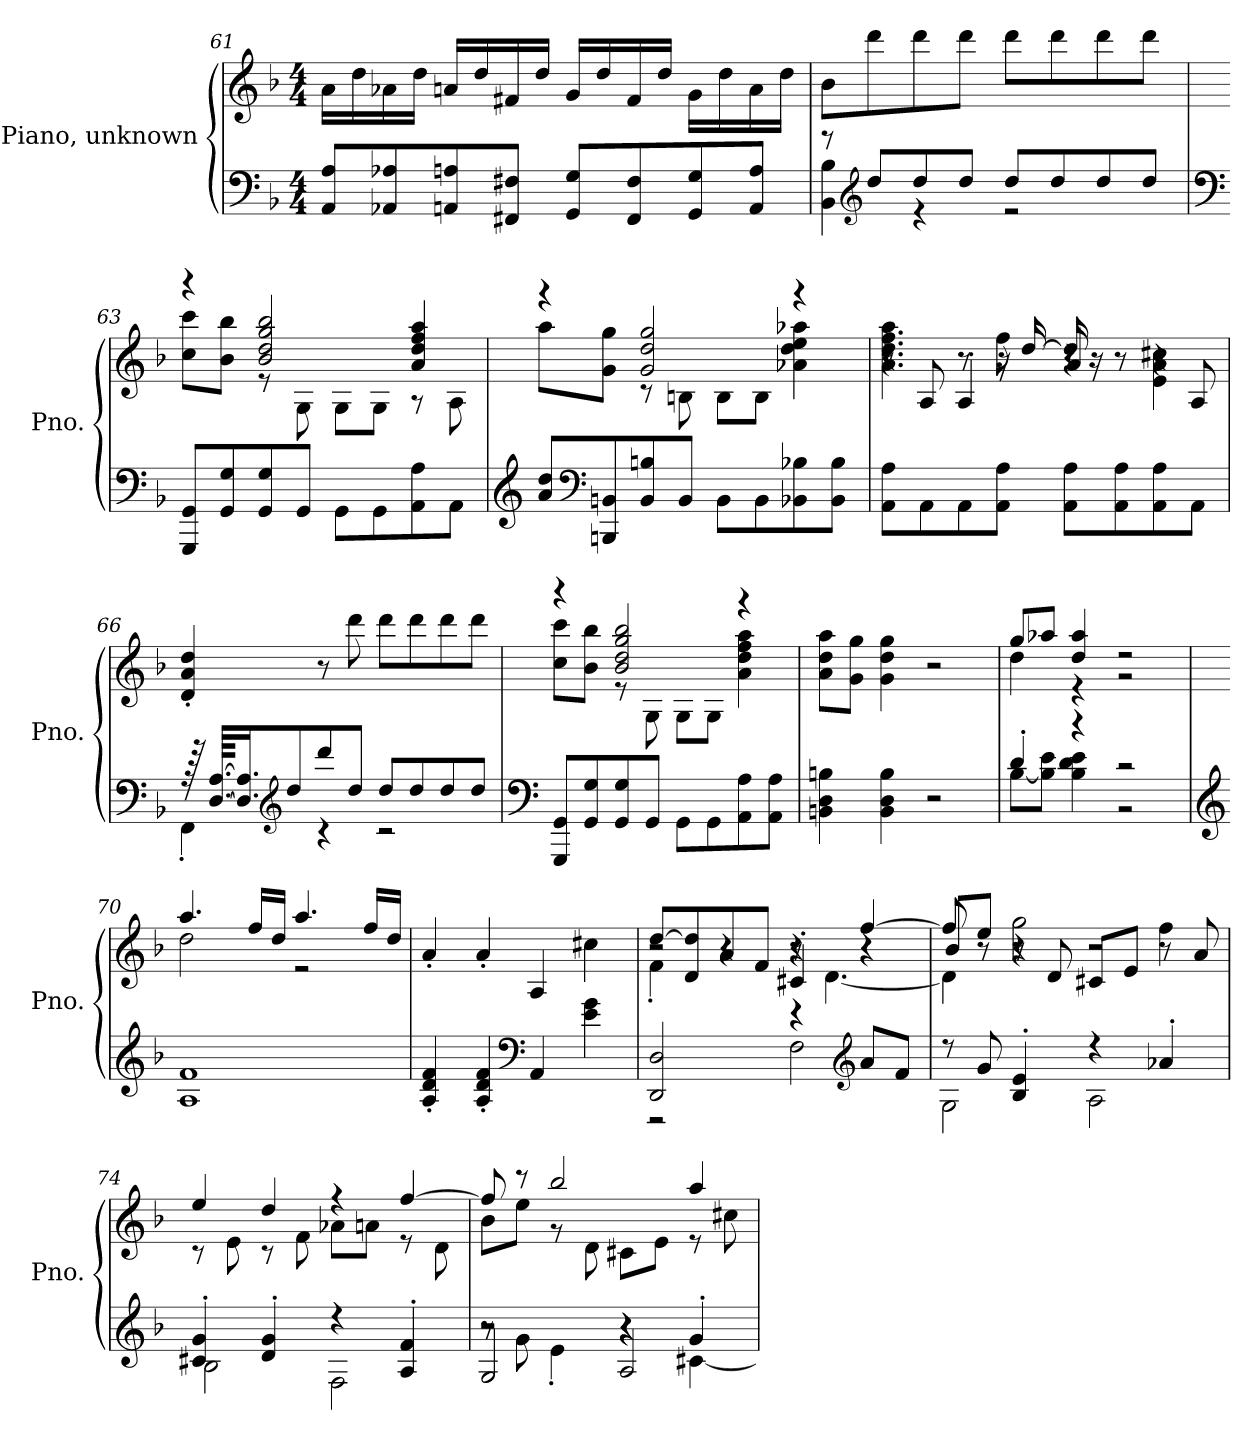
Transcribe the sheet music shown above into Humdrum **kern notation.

**kern	**kern
*part1	*part1
*staff2	*staff1
*I"Piano, unknown	*
*I'Pno.	*
*clefF4	*clefG2
*k[b-]	*k[b-]
*M4/4	*M4/4
=61	=61
8AA/ 8A/L	16a\LL
.	16dd\
8AA-X/ 8A-X/	16a-X\
.	16dd\JJ
8AAn/ 8An/	16an/LL
.	16dd/
8FF#X/ 8F#X/J	16f#X/
.	16dd/JJ
8GG/ 8G/L	16g/LL
.	16dd/
8FF#/ 8F#/	16f#/
.	16dd/JJ
8GG/ 8G/	16g\LL
.	16dd\
8AA/ 8A/J	16a\
.	16dd\JJ
!!LO:LB:g=z
=62	=62
*^	*
8r	4BB-\ 4B-\	8b-\L
*clefG2	*	*
8dd/L	.	8ddd\
8dd/	4r	8ddd\
8dd/J	.	8ddd\J
8dd/L	2r	8ddd\L
8dd/	.	8ddd\
8dd/	.	8ddd\
8dd/J	.	8ddd\J
*v	*v	*
=63	=63
*clefF4	*
*	*^
8GGG/ 8GG/L	4r	8cc\ 8ccc\L
8GG/ 8G/	.	8b-\ 8bb-\J
8GG/ 8G/	2b-/ 2dd/ 2gg/ 2bb-/	8r
8GG/J	.	8G\
8GG\L	.	8G\L
8GG\	.	8G\J
8AA\ 8A\	4a/ 4dd/ 4ff/ 4aa/	8r
8AA\J	.	8A\
=64	=64	=64
*clefG2	*	*
8a/ 8dd/L	4r	8aa\L
*clefF4	*	*
8BBBn/ 8BBn/	.	8g\ 8gg\J
8BB/ 8Bn/	2g/ 2dd/ 2gg/	8r
8BB/J	.	8Bn\
8BB\L	.	8B\L
8BB\	.	8B\J
8BB-X\ 8B-X\	4r	4a-X\ 4dd\ 4ee\ 4aa-X\
8BB-\ 8B-\J	.	.
!!LO:PB:g=z
=65	=65	=65
*	*	*^
8AA\ 8A\L	4r	4.a\ 4.dd\ 4.ff\ 4.aa\	8r
8AA\	.	.	8A/
8AA\	8r	.	4A'/
8AA\ 8A\J	16r	8ff\	.
.	[16dd/	.	.
8AA\ 8A\L	16dd/]	4r	4a/
.	16r	.	.
8AA\ 8A\	8r	.	.
8AA\ 8A\	4r	4e\ 4a\ 4cc#X\	8r
8AA\J	.	.	8A/
*	*v	*v	*v
=66	=66
*^	*
128r	4FF'\	4d/' 4a/' 4dd/'
[64.D/ [64.A/KKLL	.	.
16.D/] 16.A/]J	.	.
*clefG2	*	*
8dd/	.	.
8ddd/	4r	8r
8dd/J	.	8ddd\
8dd/L	2r	8ddd\L
8dd/	.	8ddd\
8dd/	.	8ddd\
8dd/J	.	8ddd\J
*v	*v	*
=67	=67
*clefF4	*
*	*^
8GGG/ 8GG/L	4r	8cc\ 8ccc\L
8GG/ 8G/	.	8b-\ 8bb-\J
8GG/ 8G/	2b-/ 2dd/ 2gg/ 2bb-/	8r
8GG/J	.	8G\
8GG\L	.	8G\L
8GG\	.	8G\J
8AA\ 8A\	4r	4a\ 4dd\ 4ff\ 4aa\
8AA\ 8A\J	.	.
*	*v	*v
!!LO:LB:g=z
=68	=68
4BBn\ 4D\ 4Bn\	8a\ 8dd\ 8aa\L
.	8g\ 8gg\J
4BB\ 4D\ 4B\	4g\ 4dd\ 4gg\
2r	2r
=69	=69
*^	*^
4d'/	[8B-\L	8gg/L	4dd\
.	8B-\] 8e\J	8aa-X/J	.
4r	4B-\ 4d\ 4e\	4dd/ 4aa-/	4r
2r	2r	2r	2r
*v	*v	*	*
=70	=70	=70
*clefG2	*	*
1A 1f	4.aa/	2dd\
.	16ff/LL	.
.	16dd/JJ	.
.	4.aa/	2r
.	16ff/LL	.
.	16dd/JJ	.
*	*v	*v
=71	=71
4A/' 4d/' 4f/'	4a'/
4A/' 4d/' 4f/'	4a'/
*clefF4	*
4AA/	4A/
4e\ 4g\	4cc#X\
=72	=72
*^	*^
*	*	*	*^
2DD/ 2D/	2r	2r	4f'\	[8dd/L
.	.	.	.	8d/ 8dd/]
.	.	.	4r	8a/
.	.	.	.	8f/J
4r	2F\	4r	8r	4c#X'/
.	.	.	[4.d\	.
*clefG2	*	*	*	*
8a/L	.	[4ff/	.	4r
8f/J	.	.	.	.
!!LO:LB:g=z	!!	!!
=73	=73	=73	=73	=73
8r	2G\	8ff/]	4d\]	8b-/L
8g/	.	8r	.	8ee/J
4B-/' 4e/'	.	4r	2gg\	8r
.	.	.	.	8d/
4r	2A\	2r	.	8c#X/L
.	.	.	.	8e/J
4a-X'/	.	.	4ff\	8r
.	.	.	.	8a/
*	*	*	*v	*v
=74	=74	=74	=74
4c#X/' 4g/'	2B-\	4ee/	8r
.	.	.	8e\
4d/' 4g/'	.	4dd/	8r
.	.	.	8f\
4r	2F\	4r	8a-X\L
.	.	.	8an\J
4A/' 4f/'	.	[4ff/	8r
.	.	.	8d\
=75	=75	=75	=75
*	*^	*	*
2r	8r	2G/	8ff/]	8b-\L
.	8g\	.	8r	8ee\J
.	4e'\	.	2bb-/	8r
.	.	.	.	8d\
4r	4r	2A/	.	8c#X\L
.	.	.	.	8e\J
4g'/	[4c#X\	.	4aa/	8r
.	.	.	.	8cc#X\
*v	*v	*v	*	*
*	*v	*v
=	=
*-	*-
